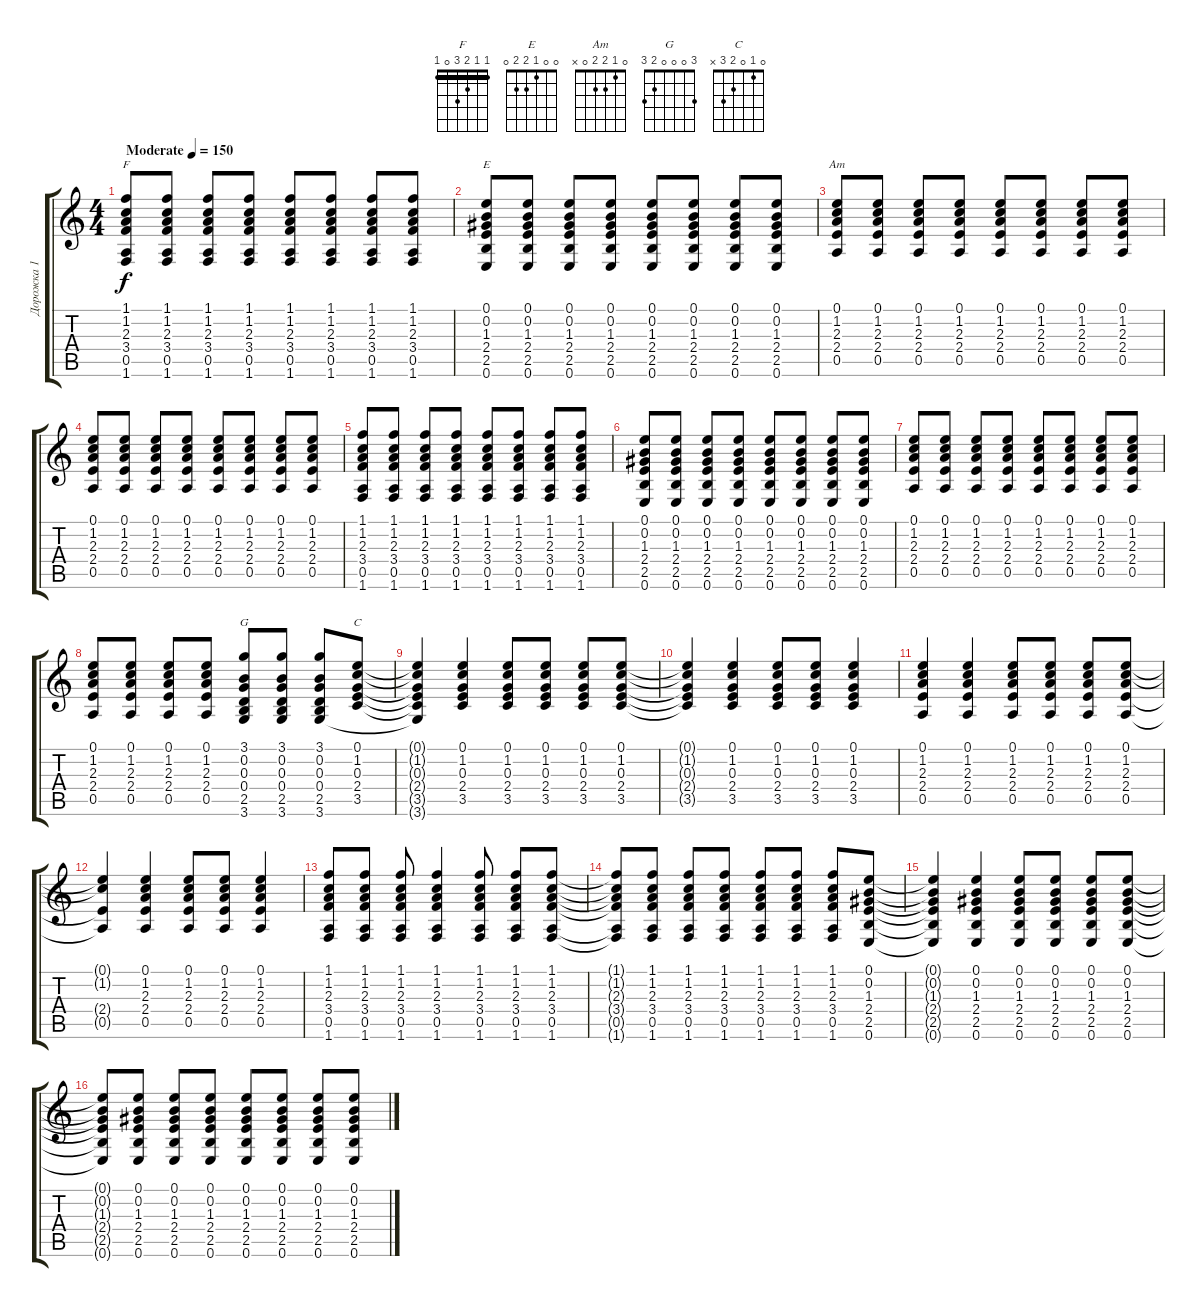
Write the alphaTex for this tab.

\track ("Дорожка 1" "Дорожка 1") {instrument acousticguitarsteel}
\staff {score tabs}
\tuning (E4 B3 G3 D3 A2 E2) {hide}
\chord ("F" 1 1 2 3 0 1) {barre 1}
\chord ("E" 0 0 1 2 2 0)
\chord ("Am" 0 1 2 2 0 x)
\chord ("G" 3 0 0 0 2 3)
\chord ("C" 0 1 0 2 3 x)
\ts (4 4)
\tempo (150 "Moderate")
\clef g2
\ks c
(1.1 1.2 2.3 3.4 0.5 1.6).8{ch "F" dy f instrument acousticguitarsteel} (1.1 1.2 2.3 3.4 0.5 1.6).8 (1.1 1.2 2.3 3.4 0.5 1.6).8 (1.1 1.2 2.3 3.4 0.5 1.6).8 (1.1 1.2 2.3 3.4 0.5 1.6).8 (1.1 1.2 2.3 3.4 0.5 1.6).8 (1.1 1.2 2.3 3.4 0.5 1.6).8 (1.1 1.2 2.3 3.4 0.5 1.6).8 |
(0.1 0.2 1.3 2.4 2.5 0.6).8{ch "E"} (0.1 0.2 1.3 2.4 2.5 0.6).8 (0.1 0.2 1.3 2.4 2.5 0.6).8 (0.1 0.2 1.3 2.4 2.5 0.6).8 (0.1 0.2 1.3 2.4 2.5 0.6).8 (0.1 0.2 1.3 2.4 2.5 0.6).8 (0.1 0.2 1.3 2.4 2.5 0.6).8 (0.1 0.2 1.3 2.4 2.5 0.6).8 |
(0.1 1.2 2.3 2.4 0.5).8{ch "Am"} (0.1 1.2 2.3 2.4 0.5).8 (0.1 1.2 2.3 2.4 0.5).8 (0.1 1.2 2.3 2.4 0.5).8 (0.1 1.2 2.3 2.4 0.5).8 (0.1 1.2 2.3 2.4 0.5).8 (0.1 1.2 2.3 2.4 0.5).8 (0.1 1.2 2.3 2.4 0.5).8 |
(0.1 1.2 2.3 2.4 0.5).8 (0.1 1.2 2.3 2.4 0.5).8 (0.1 1.2 2.3 2.4 0.5).8 (0.1 1.2 2.3 2.4 0.5).8 (0.1 1.2 2.3 2.4 0.5).8 (0.1 1.2 2.3 2.4 0.5).8 (0.1 1.2 2.3 2.4 0.5).8 (0.1 1.2 2.3 2.4 0.5).8 |
(1.1 1.2 2.3 3.4 0.5 1.6).8 (1.1 1.2 2.3 3.4 0.5 1.6).8 (1.1 1.2 2.3 3.4 0.5 1.6).8 (1.1 1.2 2.3 3.4 0.5 1.6).8 (1.1 1.2 2.3 3.4 0.5 1.6).8 (1.1 1.2 2.3 3.4 0.5 1.6).8 (1.1 1.2 2.3 3.4 0.5 1.6).8 (1.1 1.2 2.3 3.4 0.5 1.6).8 |
(0.1 0.2 1.3 2.4 2.5 0.6).8 (0.1 0.2 1.3 2.4 2.5 0.6).8 (0.1 0.2 1.3 2.4 2.5 0.6).8 (0.1 0.2 1.3 2.4 2.5 0.6).8 (0.1 0.2 1.3 2.4 2.5 0.6).8 (0.1 0.2 1.3 2.4 2.5 0.6).8 (0.1 0.2 1.3 2.4 2.5 0.6).8 (0.1 0.2 1.3 2.4 2.5 0.6).8 |
(0.1 1.2 2.3 2.4 0.5).8 (0.1 1.2 2.3 2.4 0.5).8 (0.1 1.2 2.3 2.4 0.5).8 (0.1 1.2 2.3 2.4 0.5).8 (0.1 1.2 2.3 2.4 0.5).8 (0.1 1.2 2.3 2.4 0.5).8 (0.1 1.2 2.3 2.4 0.5).8 (0.1 1.2 2.3 2.4 0.5).8 |
(0.1 1.2 2.3 2.4 0.5).8 (0.1 1.2 2.3 2.4 0.5).8 (0.1 1.2 2.3 2.4 0.5).8 (0.1 1.2 2.3 2.4 0.5).8 (3.1 0.2 0.3 0.4 2.5 3.6).8{ch "G"} (3.1 0.2 0.3 0.4 2.5 3.6).8 (3.1 0.2 0.3 0.4 2.5 3.6).8 (0.1 1.2 0.3 2.4 3.5).8{ch "C"} |
(0.1{t} 1.2{t} 0.3{t} 2.4{t} 3.5{t} 3.6{t}).4 (0.1 1.2 0.3 2.4 3.5).4 (0.1 1.2 0.3 2.4 3.5).8 (0.1 1.2 0.3 2.4 3.5).8 (0.1 1.2 0.3 2.4 3.5).8 (0.1 1.2 0.3 2.4 3.5).8 |
(0.1{t} 1.2{t} 0.3{t} 2.4{t} 3.5{t}).4 (0.1 1.2 0.3 2.4 3.5).4 (0.1 1.2 0.3 2.4 3.5).8 (0.1 1.2 0.3 2.4 3.5).8 (0.1 1.2 0.3 2.4 3.5).4 |
(0.1 1.2 2.3 2.4 0.5).4 (0.1 1.2 2.3 2.4 0.5).4 (0.1 1.2 2.3 2.4 0.5).8 (0.1 1.2 2.3 2.4 0.5).8 (0.1 1.2 2.3 2.4 0.5).8 (0.1 1.2 2.3 2.4 0.5).8 |
(0.1{t} 1.2{t} 2.4{t} 0.5{t}).4 (0.1 1.2 2.3 2.4 0.5).4 (0.1 1.2 2.3 2.4 0.5).8 (0.1 1.2 2.3 2.4 0.5).8 (0.1 1.2 2.3 2.4 0.5).4 |
(1.1 1.2 2.3 3.4 0.5 1.6).8 (1.1 1.2 2.3 3.4 0.5 1.6).8 (1.1 1.2 2.3 3.4 0.5 1.6).8 (1.1 1.2 2.3 3.4 0.5 1.6).4 (1.1 1.2 2.3 3.4 0.5 1.6).8 (1.1 1.2 2.3 3.4 0.5 1.6).8 (1.1 1.2 2.3 3.4 0.5 1.6).8 |
(1.1{t} 1.2{t} 2.3{t} 3.4{t} 0.5{t} 1.6{t}).8 (1.1 1.2 2.3 3.4 0.5 1.6).8 (1.1 1.2 2.3 3.4 0.5 1.6).8 (1.1 1.2 2.3 3.4 0.5 1.6).8 (1.1 1.2 2.3 3.4 0.5 1.6).8 (1.1 1.2 2.3 3.4 0.5 1.6).8 (1.1 1.2 2.3 3.4 0.5 1.6).8 (0.1 0.2 1.3 2.4 2.5 0.6).8 |
(0.1{t} 0.2{t} 1.3{t} 2.4{t} 2.5{t} 0.6{t}).4 (0.1 0.2 1.3 2.4 2.5 0.6).4 (0.1 0.2 1.3 2.4 2.5 0.6).8 (0.1 0.2 1.3 2.4 2.5 0.6).8 (0.1 0.2 1.3 2.4 2.5 0.6).8 (0.1 0.2 1.3 2.4 2.5 0.6).8 |
(0.1{t} 0.2{t} 1.3{t} 2.4{t} 2.5{t} 0.6{t}).8 (0.1 0.2 1.3 2.4 2.5 0.6).8 (0.1 0.2 1.3 2.4 2.5 0.6).8 (0.1 0.2 1.3 2.4 2.5 0.6).8 (0.1 0.2 1.3 2.4 2.5 0.6).8 (0.1 0.2 1.3 2.4 2.5 0.6).8 (0.1 0.2 1.3 2.4 2.5 0.6).8 (0.1 0.2 1.3 2.4 2.5 0.6).8
